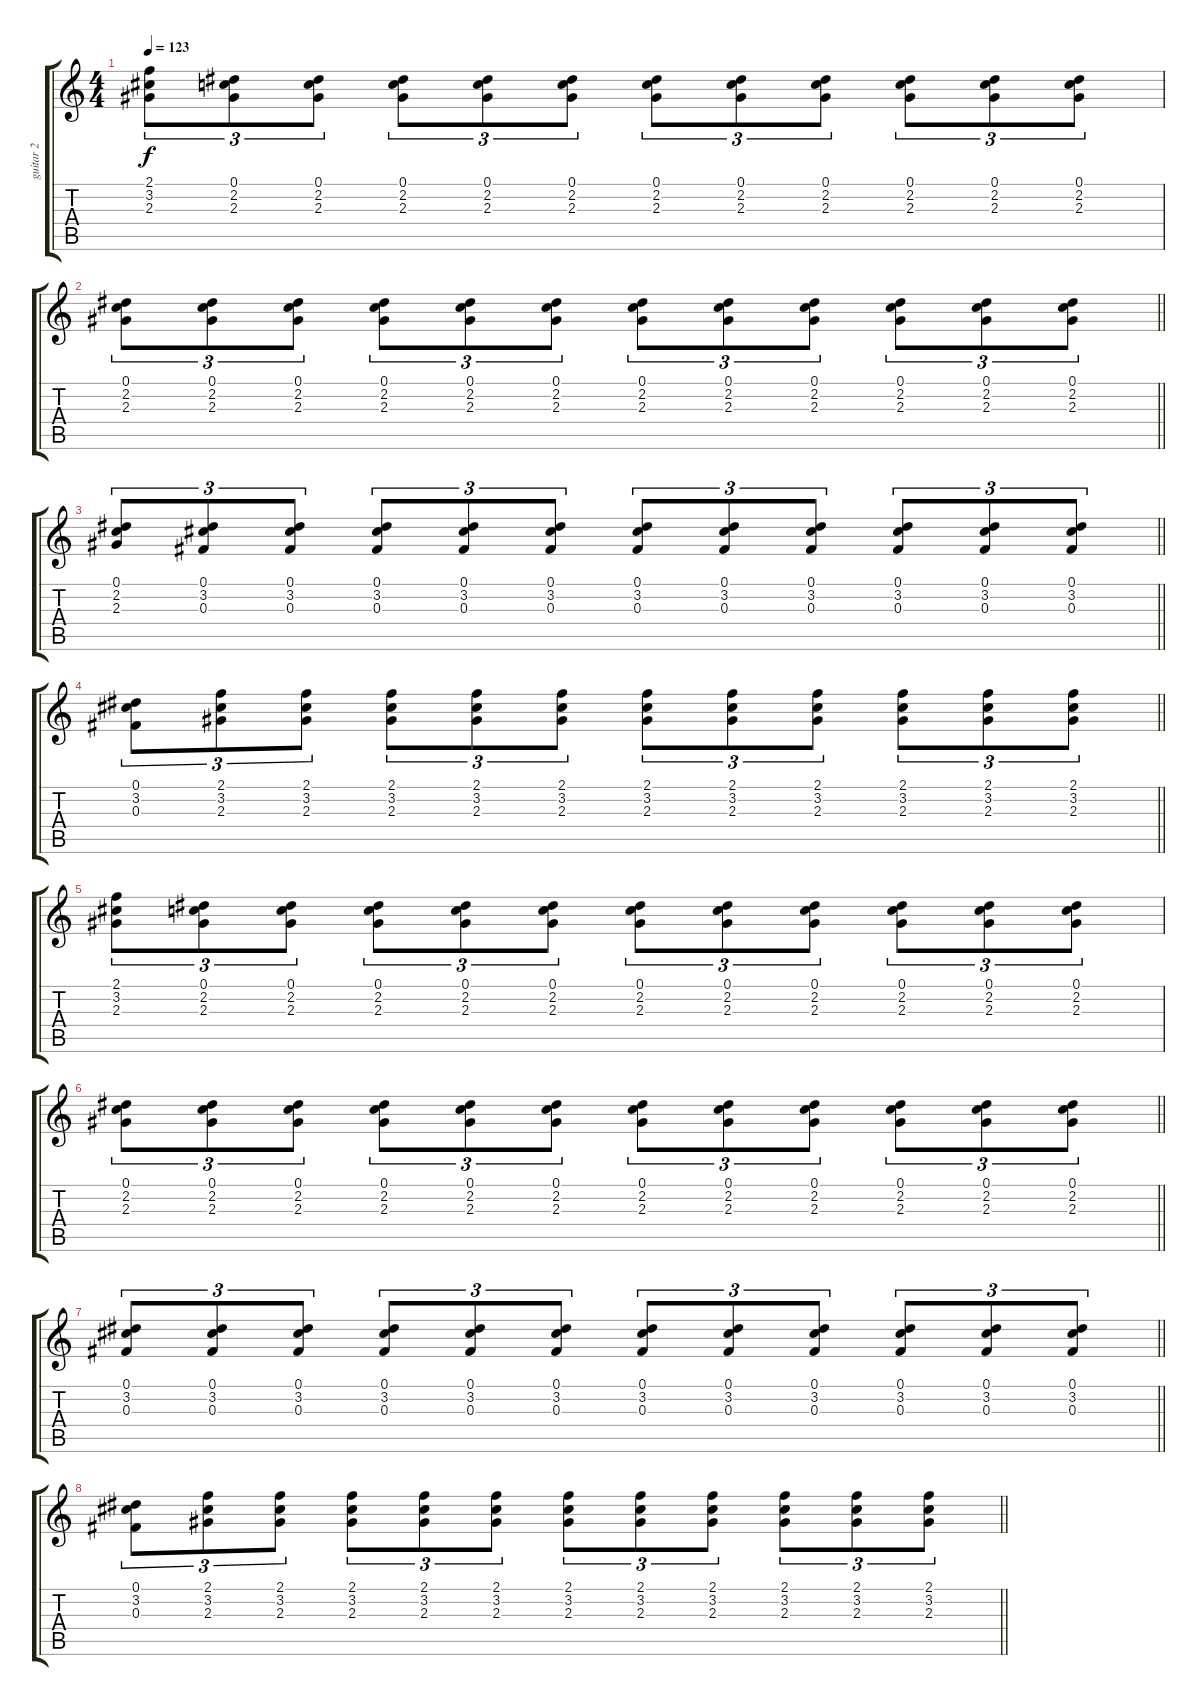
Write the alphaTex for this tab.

\track ("guitar 2" "guitar 2") {instrument overdrivenguitar}
\staff {score tabs}
\tuning (Eb4 Bb3 Gb3 Db3 Ab2 Eb2) {hide}
\ts (4 4)
\tempo 123
\clef g2
\ks c
(2.1 3.2 2.3).8{tu (3 2) dy f} (0.1 2.2 2.3).8{tu (3 2)} (0.1 2.2 2.3).8{tu (3 2)} (0.1 2.2 2.3).8{tu (3 2)} (0.1 2.2 2.3).8{tu (3 2)} (0.1 2.2 2.3).8{tu (3 2)} (0.1 2.2 2.3).8{tu (3 2)} (0.1 2.2 2.3).8{tu (3 2)} (0.1 2.2 2.3).8{tu (3 2)} (0.1 2.2 2.3).8{tu (3 2)} (0.1 2.2 2.3).8{tu (3 2)} (0.1 2.2 2.3).8{tu (3 2)} |
\barLineRight lightlight
(0.1 2.2 2.3).8{tu (3 2)} (0.1 2.2 2.3).8{tu (3 2)} (0.1 2.2 2.3).8{tu (3 2)} (0.1 2.2 2.3).8{tu (3 2)} (0.1 2.2 2.3).8{tu (3 2)} (0.1 2.2 2.3).8{tu (3 2)} (0.1 2.2 2.3).8{tu (3 2)} (0.1 2.2 2.3).8{tu (3 2)} (0.1 2.2 2.3).8{tu (3 2)} (0.1 2.2 2.3).8{tu (3 2)} (0.1 2.2 2.3).8{tu (3 2)} (0.1 2.2 2.3).8{tu (3 2)} |
\barLineRight lightlight
(0.1 2.2 2.3).8{tu (3 2)} (0.1 3.2 0.3).8{tu (3 2)} (0.1 3.2 0.3).8{tu (3 2)} (0.1 3.2 0.3).8{tu (3 2)} (0.1 3.2 0.3).8{tu (3 2)} (0.1 3.2 0.3).8{tu (3 2)} (0.1 3.2 0.3).8{tu (3 2)} (0.1 3.2 0.3).8{tu (3 2)} (0.1 3.2 0.3).8{tu (3 2)} (0.1 3.2 0.3).8{tu (3 2)} (0.1 3.2 0.3).8{tu (3 2)} (0.1 3.2 0.3).8{tu (3 2)} |
\barLineRight lightlight
(0.1 3.2 0.3).8{tu (3 2)} (2.1 3.2 2.3).8{tu (3 2)} (2.1 3.2 2.3).8{tu (3 2)} (2.1 3.2 2.3).8{tu (3 2)} (2.1 3.2 2.3).8{tu (3 2)} (2.1 3.2 2.3).8{tu (3 2)} (2.1 3.2 2.3).8{tu (3 2)} (2.1 3.2 2.3).8{tu (3 2)} (2.1 3.2 2.3).8{tu (3 2)} (2.1 3.2 2.3).8{tu (3 2)} (2.1 3.2 2.3).8{tu (3 2)} (2.1 3.2 2.3).8{tu (3 2)} |
(2.1 3.2 2.3).8{tu (3 2)} (0.1 2.2 2.3).8{tu (3 2)} (0.1 2.2 2.3).8{tu (3 2)} (0.1 2.2 2.3).8{tu (3 2)} (0.1 2.2 2.3).8{tu (3 2)} (0.1 2.2 2.3).8{tu (3 2)} (0.1 2.2 2.3).8{tu (3 2)} (0.1 2.2 2.3).8{tu (3 2)} (0.1 2.2 2.3).8{tu (3 2)} (0.1 2.2 2.3).8{tu (3 2)} (0.1 2.2 2.3).8{tu (3 2)} (0.1 2.2 2.3).8{tu (3 2)} |
\barLineRight lightlight
(0.1 2.2 2.3).8{tu (3 2)} (0.1 2.2 2.3).8{tu (3 2)} (0.1 2.2 2.3).8{tu (3 2)} (0.1 2.2 2.3).8{tu (3 2)} (0.1 2.2 2.3).8{tu (3 2)} (0.1 2.2 2.3).8{tu (3 2)} (0.1 2.2 2.3).8{tu (3 2)} (0.1 2.2 2.3).8{tu (3 2)} (0.1 2.2 2.3).8{tu (3 2)} (0.1 2.2 2.3).8{tu (3 2)} (0.1 2.2 2.3).8{tu (3 2)} (0.1 2.2 2.3).8{tu (3 2)} |
\barLineRight lightlight
(0.1 3.2 0.3).8{tu (3 2)} (0.1 3.2 0.3).8{tu (3 2)} (0.1 3.2 0.3).8{tu (3 2)} (0.1 3.2 0.3).8{tu (3 2)} (0.1 3.2 0.3).8{tu (3 2)} (0.1 3.2 0.3).8{tu (3 2)} (0.1 3.2 0.3).8{tu (3 2)} (0.1 3.2 0.3).8{tu (3 2)} (0.1 3.2 0.3).8{tu (3 2)} (0.1 3.2 0.3).8{tu (3 2)} (0.1 3.2 0.3).8{tu (3 2)} (0.1 3.2 0.3).8{tu (3 2)} |
\barLineRight lightlight
(0.1 3.2 0.3).8{tu (3 2)} (2.1 3.2 2.3).8{tu (3 2)} (2.1 3.2 2.3).8{tu (3 2)} (2.1 3.2 2.3).8{tu (3 2)} (2.1 3.2 2.3).8{tu (3 2)} (2.1 3.2 2.3).8{tu (3 2)} (2.1 3.2 2.3).8{tu (3 2)} (2.1 3.2 2.3).8{tu (3 2)} (2.1 3.2 2.3).8{tu (3 2)} (2.1 3.2 2.3).8{tu (3 2)} (2.1 3.2 2.3).8{tu (3 2)} (2.1 3.2 2.3).8{tu (3 2)}
